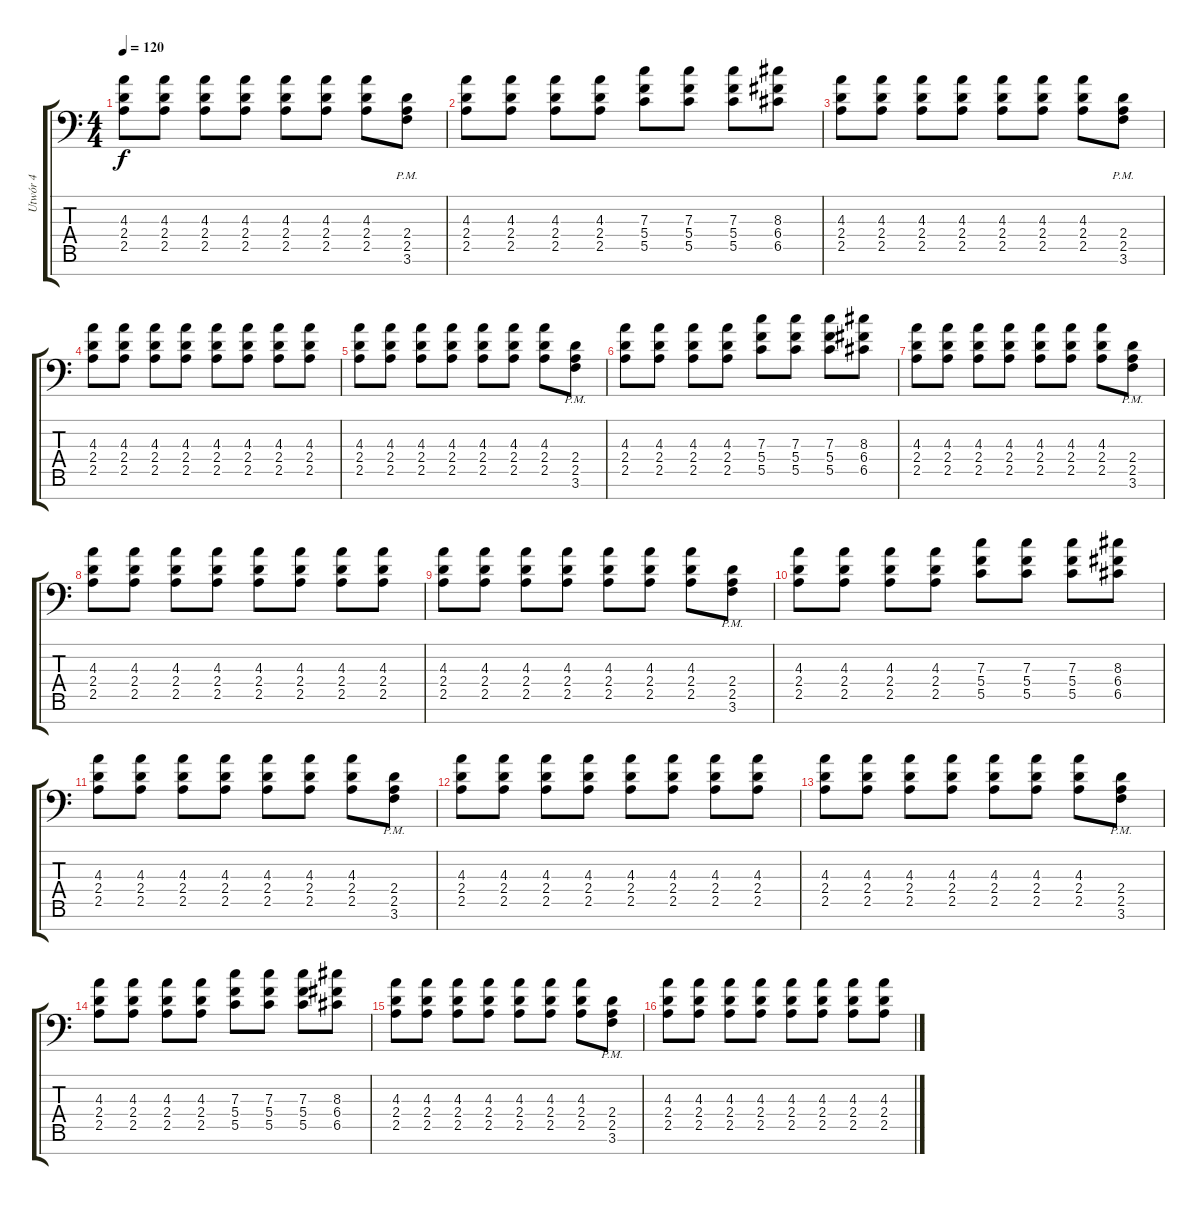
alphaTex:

\track ("Utwór 4" "Utwór 4") {instrument overdrivenguitar}
\staff {score tabs}
\tuning (D4 A3 F3 C3 G2 D2 A1) {hide}
\ts (4 4)
\tempo 120
\clef f4
\ks c
(4.3 2.4 2.5).8{dy f} (4.3 2.4 2.5).8 (4.3 2.4 2.5).8 (4.3 2.4 2.5).8 (4.3 2.4 2.5).8 (4.3 2.4 2.5).8 (4.3 2.4 2.5).8 (2.4 2.5 3.6{pm}).8 |
(4.3 2.4 2.5).8 (4.3 2.4 2.5).8 (4.3 2.4 2.5).8 (4.3 2.4 2.5).8 (7.3 5.4 5.5).8 (7.3 5.4 5.5).8 (7.3 5.4 5.5).8 (8.3 6.4 6.5).8 |
(4.3 2.4 2.5).8 (4.3 2.4 2.5).8 (4.3 2.4 2.5).8 (4.3 2.4 2.5).8 (4.3 2.4 2.5).8 (4.3 2.4 2.5).8 (4.3 2.4 2.5).8 (2.4 2.5 3.6{pm}).8 |
(4.3 2.4 2.5).8 (4.3 2.4 2.5).8 (4.3 2.4 2.5).8 (4.3 2.4 2.5).8 (4.3 2.4 2.5).8 (4.3 2.4 2.5).8 (4.3 2.4 2.5).8 (4.3 2.4 2.5).8 |
(4.3 2.4 2.5).8 (4.3 2.4 2.5).8 (4.3 2.4 2.5).8 (4.3 2.4 2.5).8 (4.3 2.4 2.5).8 (4.3 2.4 2.5).8 (4.3 2.4 2.5).8 (2.4 2.5 3.6{pm}).8 |
(4.3 2.4 2.5).8 (4.3 2.4 2.5).8 (4.3 2.4 2.5).8 (4.3 2.4 2.5).8 (7.3 5.4 5.5).8 (7.3 5.4 5.5).8 (7.3 5.4 5.5).8 (8.3 6.4 6.5).8 |
(4.3 2.4 2.5).8 (4.3 2.4 2.5).8 (4.3 2.4 2.5).8 (4.3 2.4 2.5).8 (4.3 2.4 2.5).8 (4.3 2.4 2.5).8 (4.3 2.4 2.5).8 (2.4 2.5 3.6{pm}).8 |
(4.3 2.4 2.5).8 (4.3 2.4 2.5).8 (4.3 2.4 2.5).8 (4.3 2.4 2.5).8 (4.3 2.4 2.5).8 (4.3 2.4 2.5).8 (4.3 2.4 2.5).8 (4.3 2.4 2.5).8 |
(4.3 2.4 2.5).8 (4.3 2.4 2.5).8 (4.3 2.4 2.5).8 (4.3 2.4 2.5).8 (4.3 2.4 2.5).8 (4.3 2.4 2.5).8 (4.3 2.4 2.5).8 (2.4 2.5 3.6{pm}).8 |
(4.3 2.4 2.5).8 (4.3 2.4 2.5).8 (4.3 2.4 2.5).8 (4.3 2.4 2.5).8 (7.3 5.4 5.5).8 (7.3 5.4 5.5).8 (7.3 5.4 5.5).8 (8.3 6.4 6.5).8 |
(4.3 2.4 2.5).8 (4.3 2.4 2.5).8 (4.3 2.4 2.5).8 (4.3 2.4 2.5).8 (4.3 2.4 2.5).8 (4.3 2.4 2.5).8 (4.3 2.4 2.5).8 (2.4 2.5 3.6{pm}).8 |
(4.3 2.4 2.5).8 (4.3 2.4 2.5).8 (4.3 2.4 2.5).8 (4.3 2.4 2.5).8 (4.3 2.4 2.5).8 (4.3 2.4 2.5).8 (4.3 2.4 2.5).8 (4.3 2.4 2.5).8 |
(4.3 2.4 2.5).8 (4.3 2.4 2.5).8 (4.3 2.4 2.5).8 (4.3 2.4 2.5).8 (4.3 2.4 2.5).8 (4.3 2.4 2.5).8 (4.3 2.4 2.5).8 (2.4 2.5 3.6{pm}).8 |
(4.3 2.4 2.5).8 (4.3 2.4 2.5).8 (4.3 2.4 2.5).8 (4.3 2.4 2.5).8 (7.3 5.4 5.5).8 (7.3 5.4 5.5).8 (7.3 5.4 5.5).8 (8.3 6.4 6.5).8 |
(4.3 2.4 2.5).8 (4.3 2.4 2.5).8 (4.3 2.4 2.5).8 (4.3 2.4 2.5).8 (4.3 2.4 2.5).8 (4.3 2.4 2.5).8 (4.3 2.4 2.5).8 (2.4 2.5 3.6{pm}).8 |
(4.3 2.4 2.5).8 (4.3 2.4 2.5).8 (4.3 2.4 2.5).8 (4.3 2.4 2.5).8 (4.3 2.4 2.5).8 (4.3 2.4 2.5).8 (4.3 2.4 2.5).8 (4.3 2.4 2.5).8
